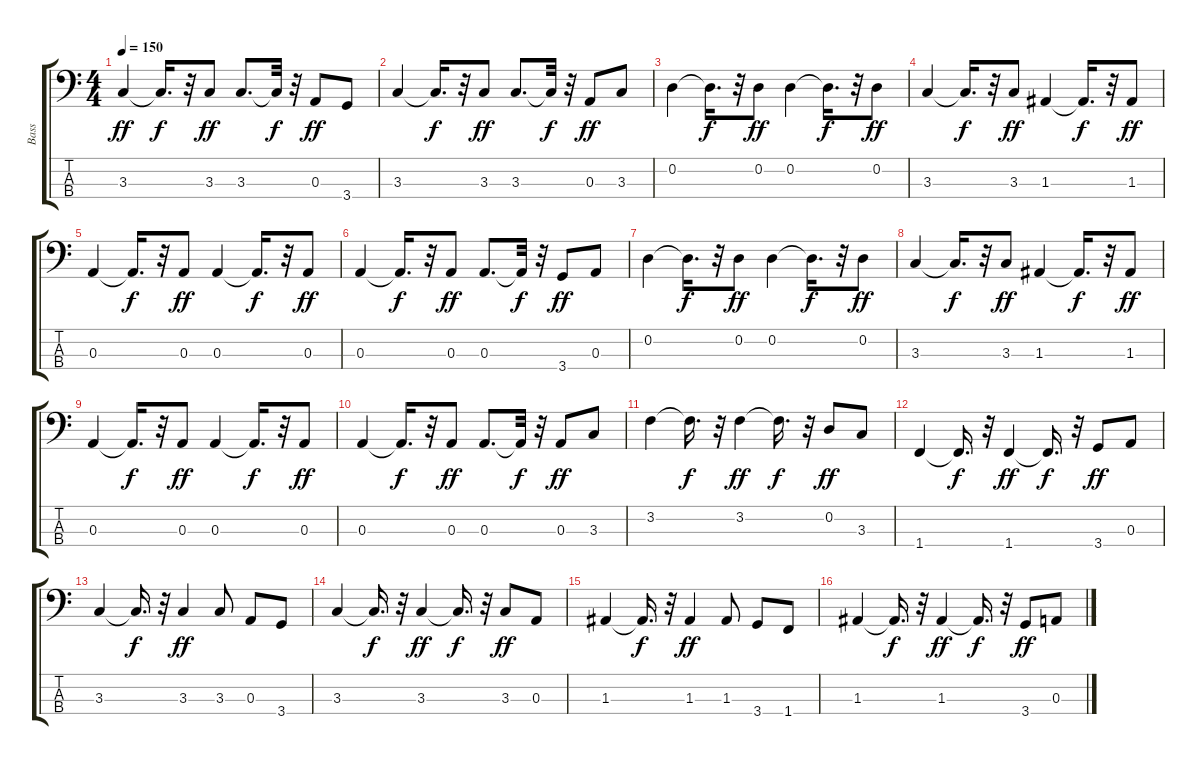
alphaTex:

\track ("Bass" "Bass") {instrument electricbassfinger}
\staff {score tabs}
\tuning (G2 D2 A1 E1) {hide}
\ts (4 4)
\tempo 150
\clef f4
\ks c
3.3.4{dy ff} 3.3{t}.16{d dy f} r.32 3.3.8{dy ff} 3.3.8{d} 3.3{t}.32{dy f} r.32 0.3.8{dy ff} 3.4.8 |
3.3.4 3.3{t}.16{d dy f} r.32 3.3.8{dy ff} 3.3.8{d} 3.3{t}.32{dy f} r.32 0.3.8{dy ff} 3.3.8 |
0.2.4 0.2{t}.16{d dy f} r.32 0.2.8{dy ff} 0.2.4 0.2{t}.16{d dy f} r.32 0.2.8{dy ff} |
3.3.4 3.3{t}.16{d dy f} r.32 3.3.8{dy ff} 1.3.4 1.3{t}.16{d dy f} r.32 1.3.8{dy ff} |
0.3.4 0.3{t}.16{d dy f} r.32 0.3.8{dy ff} 0.3.4 0.3{t}.16{d dy f} r.32 0.3.8{dy ff} |
0.3.4 0.3{t}.16{d dy f} r.32 0.3.8{dy ff} 0.3.8{d} 0.3{t}.32{dy f} r.32 3.4.8{dy ff} 0.3.8 |
0.2.4 0.2{t}.16{d dy f} r.32 0.2.8{dy ff} 0.2.4 0.2{t}.16{d dy f} r.32 0.2.8{dy ff} |
3.3.4 3.3{t}.16{d dy f} r.32 3.3.8{dy ff} 1.3.4 1.3{t}.16{d dy f} r.32 1.3.8{dy ff} |
0.3.4 0.3{t}.16{d dy f} r.32 0.3.8{dy ff} 0.3.4 0.3{t}.16{d dy f} r.32 0.3.8{dy ff} |
0.3.4 0.3{t}.16{d dy f} r.32 0.3.8{dy ff} 0.3.8{d} 0.3{t}.32{dy f} r.32 0.3.8{dy ff} 3.3.8 |
3.2.4 3.2{t}.16{d dy f} r.32 3.2.4{dy ff} 3.2{t}.16{d dy f} r.32 0.2.8{dy ff} 3.3.8 |
1.4.4 1.4{t}.16{d dy f} r.32 1.4.4{dy ff} 1.4{t}.16{d dy f} r.32 3.4.8{dy ff} 0.3.8 |
3.3.4 3.3{t}.16{d dy f} r.32 3.3.4{dy ff} 3.3.8 0.3.8 3.4.8 |
3.3.4 3.3{t}.16{d dy f} r.32 3.3.4{dy ff} 3.3{t}.16{d dy f} r.32 3.3.8{dy ff} 0.3.8 |
1.3.4 1.3{t}.16{d dy f} r.32 1.3.4{dy ff} 1.3.8 3.4.8 1.4.8 |
1.3.4 1.3{t}.16{d dy f} r.32 1.3.4{dy ff} 1.3{t}.16{d dy f} r.32 3.4.8{dy ff} 0.3.8
